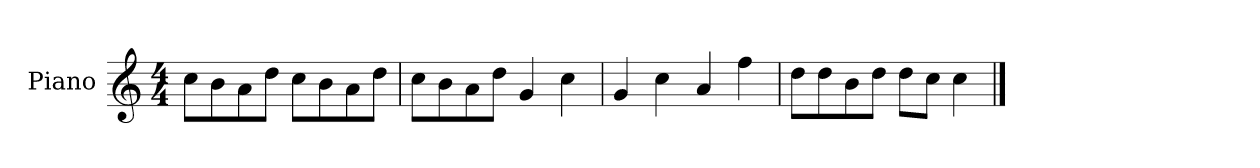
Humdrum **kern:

**kern
*part1
*staff1
*I"Piano
*I'P-no
*clefG2
*k[]
*M4/4
*MM90
=1
8cc\L
8b\
8a\
8dd\J
8cc\L
8b\
8a\
8dd\J
=2
8cc\L
8b\
8a\
8dd\J
4g/
4cc\
=3
4g/
4cc\
4a/
4ff\
=4
8dd\L
8dd\
8b\
8dd\J
8dd\L
8cc\J
4cc\
==
*-
